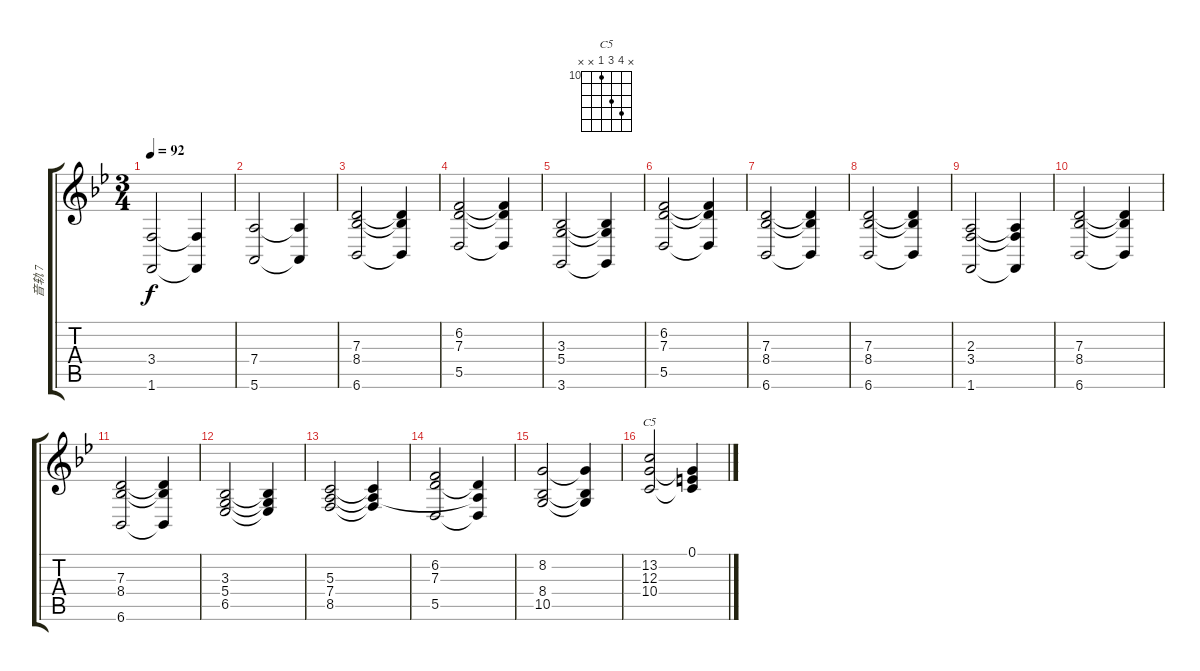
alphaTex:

\track ("音轨 7" "音轨 7") {instrument stringensemble1}
\staff {score tabs}
\tuning (E4 B3 G3 D3 A2 E2) {hide}
\chord ("C5" x 13 12 10 x x) {firstfret 10}
\ts (3 4)
\tempo 92
\clef g2
\ks bb
(3.4 1.6).2{dy f} (3.4{t} 1.6{t}).4 |
(7.4 5.6).2 (7.4{t} 5.6{t}).4 |
(7.3 8.4 6.6).2 (7.3{t} 8.4{t} 6.6{t}).4 |
(6.2 7.3 5.5).2 (6.2{t} 7.3{t} 5.5{t}).4 |
(3.3 5.4 3.6).2 (3.3{t} 5.4{t} 3.6{t}).4 |
(6.2 7.3 5.5).2 (6.2{t} 7.3{t} 5.5{t}).4 |
(7.3 8.4 6.6).2 (7.3{t} 8.4{t} 6.6{t}).4 |
(7.3 8.4 6.6).2 (7.3{t} 8.4{t} 6.6{t}).4 |
(2.3 3.4 1.6).2 (2.3{t} 3.4{t} 1.6{t}).4 |
(7.3 8.4 6.6).2 (7.3{t} 8.4{t} 6.6{t}).4 |
(7.3 8.4 6.6).2 (7.3{t} 8.4{t} 6.6{t}).4 |
(3.3 5.4 6.5).2 (3.3{t} 5.4{t} 6.5{t}).4 |
(5.3 7.4 8.5).2 (5.3{t} 7.4{t} 8.5{t}).4 |
(6.2 7.3 5.5).2 (7.3{t} 7.4{t} 5.5{t}).4 |
(8.2 8.4 10.5).2 (8.2{t} 8.4{t} 10.5{t}).4 |
(13.2 12.3 10.4).2{ch "C5"} (0.1 12.3{t} 10.4{t}).4
